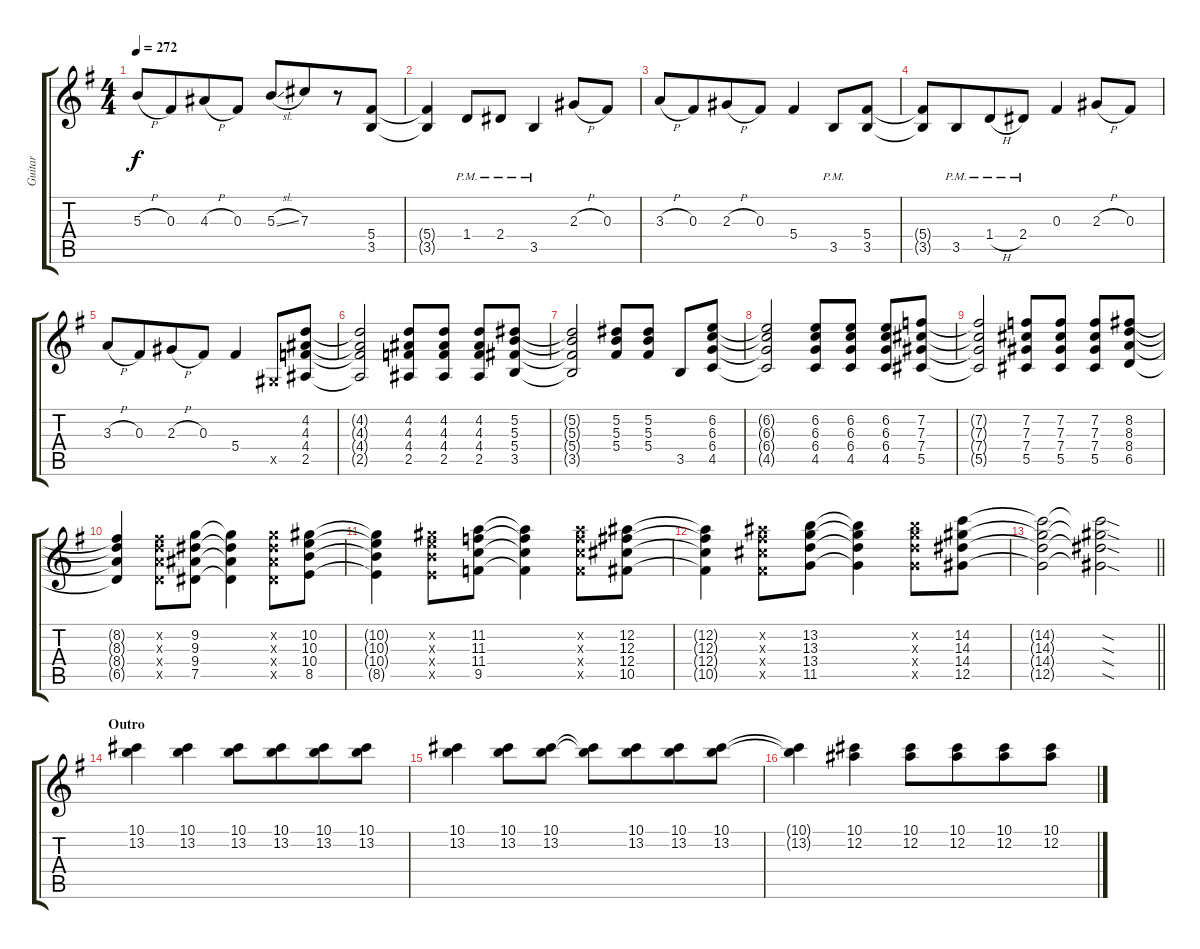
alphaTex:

\track ("Guitar" "Guitar") {instrument distortionguitar}
\staff {score tabs}
\tuning (Eb4 Bb3 Gb3 Db3 Ab2 Eb2) {hide}
\ts (4 4)
\tempo 272
\clef g2
\ks g
5.3{h}.8{dy f} 0.3.8{beam merge} 4.3{h}.8 0.3.8 5.3{sl}.8 7.3.8{beam merge} r.8 (5.4 3.5).8 |
(5.4{t} 3.5{t}).4 1.4{pm}.8 2.4{pm}.8 3.5{pm}.4 2.3{h}.8 0.3.8 |
3.3{h}.8 0.3.8{beam merge} 2.3{h}.8 0.3.8 5.4.4 3.5{pm}.8 (5.4 3.5).8 |
(5.4{t} 3.5{t}).8 3.5{pm}.8{beam merge} 1.4{h pm}.8 2.4{pm}.8 0.3.4 2.3{h}.8 0.3.8 |
3.3{h}.8 0.3.8{beam merge} 2.3{h}.8 0.3.8 5.4.4 0.5{x}.8 (4.2 4.3 4.4 2.5).8 |
(4.2{t} 4.3{t} 4.4{t} 2.5{t}).2 (4.2 4.3 4.4 2.5).8 (4.2 4.3 4.4 2.5).8 (4.2 4.3 4.4 2.5).8 (5.2 5.3 5.4 3.5).8 |
(5.2{t} 5.3{t} 5.4{t} 3.5{t}).2 (5.2 5.3 5.4).8 (5.2 5.3 5.4).8 3.5.8 (6.2 6.3 6.4 4.5).8 |
(6.2{t} 6.3{t} 6.4{t} 4.5{t}).2 (6.2 6.3 6.4 4.5).8 (6.2 6.3 6.4 4.5).8 (6.2 6.3 6.4 4.5).8 (7.2 7.3 7.4 5.5).8 |
(7.2{t} 7.3{t} 7.4{t} 5.5{t}).2 (7.2 7.3 7.4 5.5).8 (7.2 7.3 7.4 5.5).8 (7.2 7.3 7.4 5.5).8 (8.2 8.3 8.4 6.5).8 |
(8.2{t} 8.3{t} 8.4{t} 6.5{t}).4 (8.2{x} 8.3{x} 8.4{x} 6.5{x}).8 (9.2 9.3 9.4 7.5).8 (9.2{t} 9.3{t} 9.4{t} 7.5{t}).4 (9.2{x} 9.3{x} 9.4{x} 7.5{x}).8 (10.2 10.3 10.4 8.5).8 |
(10.2{t} 10.3{t} 10.4{t} 8.5{t}).4 (10.2{x} 10.3{x} 10.4{x} 8.5{x}).8 (11.2 11.3 11.4 9.5).8 (11.2{t} 11.3{t} 11.4{t} 9.5{t}).4 (11.2{x} 11.3{x} 11.4{x} 9.5{x}).8 (12.2 12.3 12.4 10.5).8 |
(12.2{t} 12.3{t} 12.4{t} 10.5{t}).4 (12.2{x} 12.3{x} 12.4{x} 10.5{x}).8 (13.2 13.3 13.4 11.5).8 (13.2{t} 13.3{t} 13.4{t} 11.5{t}).4 (13.2{x} 13.3{x} 13.4{x} 11.5{x}).8 (14.2 14.3 14.4 12.5).8 |
\barLineRight lightlight
(14.2{t} 14.3{t} 14.4{t} 12.5{t}).2 (14.2{sod t} 14.3{sod t} 14.4{sod t} 12.5{sod t}).2 |
\section ("" "Outro")
(10.1 13.2).4 (10.1 13.2).4 (10.1 13.2).8 (10.1 13.2).8{beam merge} (10.1 13.2).8 (10.1 13.2).8 |
(10.1 13.2).4 (10.1 13.2).8 (10.1 13.2).8 (10.1{t} 13.2{t}).8 (10.1 13.2).8{beam merge} (10.1 13.2).8 (10.1 13.2).8 |
(10.1{t} 13.2{t}).4 (10.1 12.2).4 (10.1 12.2).8 (10.1 12.2).8{beam merge} (10.1 12.2).8 (10.1 12.2).8
